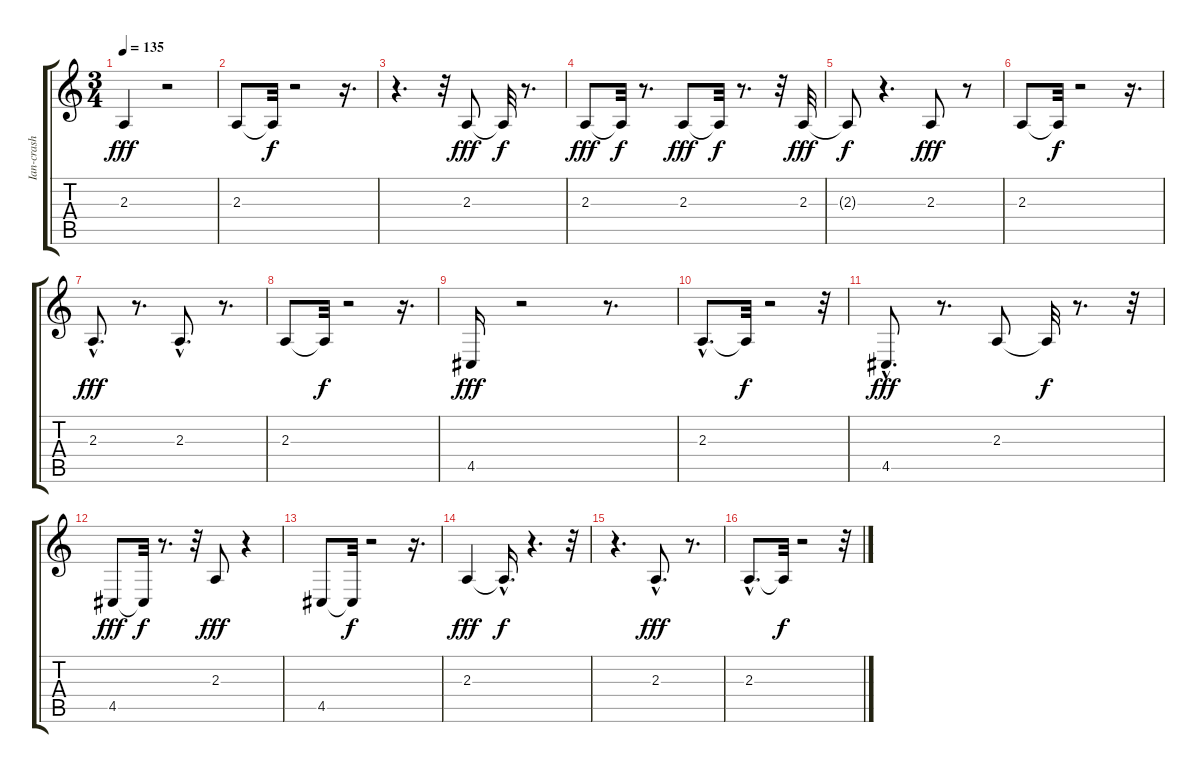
\track ("Ian-crash" "Ian-crash") {instrument acousticgrandpiano}
\staff {score tabs}
\tuning (E4 B3 G3 D3 A2 E2) {hide}
\ts (3 4)
\tempo 135
\clef g2
\ks c
2.3.4{dy fff} r.2 |
2.3.8 2.3{t}.32{dy f} r.2 r.16{d} |
r.4{d} r.32 2.3.8{dy fff} 2.3{t}.32{dy f} r.8{d} |
2.3.8{dy fff} 2.3{t}.32{dy f} r.8{d} 2.3.8{dy fff} 2.3{t}.32{dy f} r.8{d} r.32 2.3.32{dy fff} |
2.3{t}.8{dy f} r.4{d} 2.3.8{dy fff} r.8 |
2.3.8 2.3{t}.32{dy f} r.2 r.16{d} |
2.3{hac}.8{d dy fff} r.8{d} 2.3{hac}.8{d} r.8{d} |
2.3.8 2.3{t}.32{dy f} r.2 r.16{d} |
4.5.16{dy fff} r.2 r.8{d} |
2.3{hac}.8{d} 2.3{t}.32{dy f} r.2 r.32 |
4.5{hac}.8{d dy fff} r.8{d} 2.3.8 2.3{t}.32{dy f} r.8{d} r.32 |
4.5.8{dy fff} 4.5{t}.32{dy f} r.8{d} r.32 2.3.8{dy fff} r.4 |
4.5.8 4.5{t}.32{dy f} r.2 r.16{d} |
2.3.4{dy fff} 2.3{hac t}.16{d dy f} r.4{d} r.32 |
r.4{d} 2.3{hac}.8{d dy fff} r.8{d} |
2.3{hac}.8{d} 2.3{t}.32{dy f} r.2 r.32
